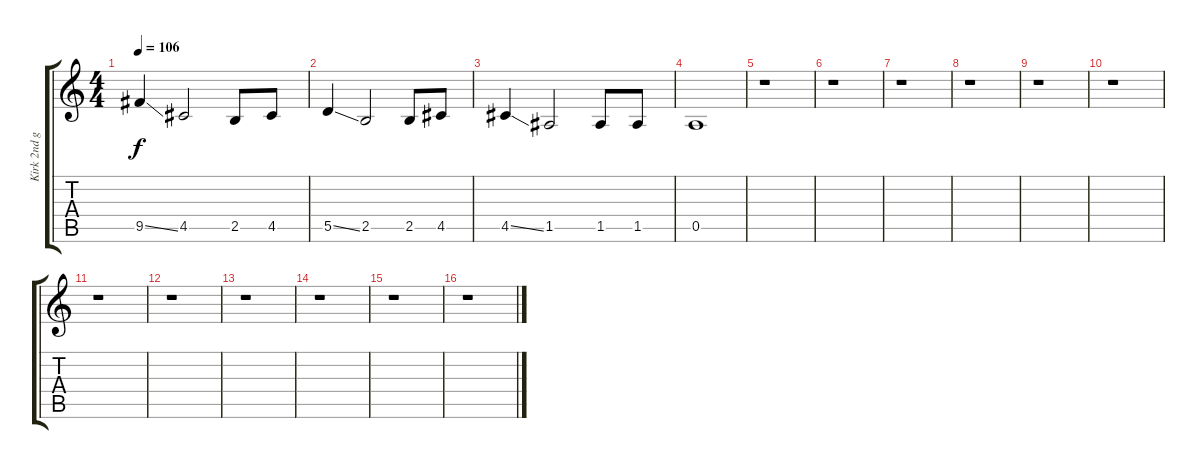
\track ("Kirk 2nd guitar" "Kirk 2nd g") {instrument distortionguitar}
\staff {score tabs}
\tuning (E4 B3 G3 D3 A2 E2) {hide}
\ts (4 4)
\tempo 106
\clef g2
\ks c
9.5{ss}.4{dy f} 4.5.2 2.5.8 4.5.8 |
5.5{ss}.4 2.5.2 2.5.8 4.5.8 |
4.5{ss}.4 1.5.2 1.5.8 1.5.8 |
0.5.1 |
r.1 |
r.1 |
r.1 |
r.1 |
r.1 |
r.1 |
r.1 |
r.1 |
r.1 |
r.1 |
r.1 |
r.1
